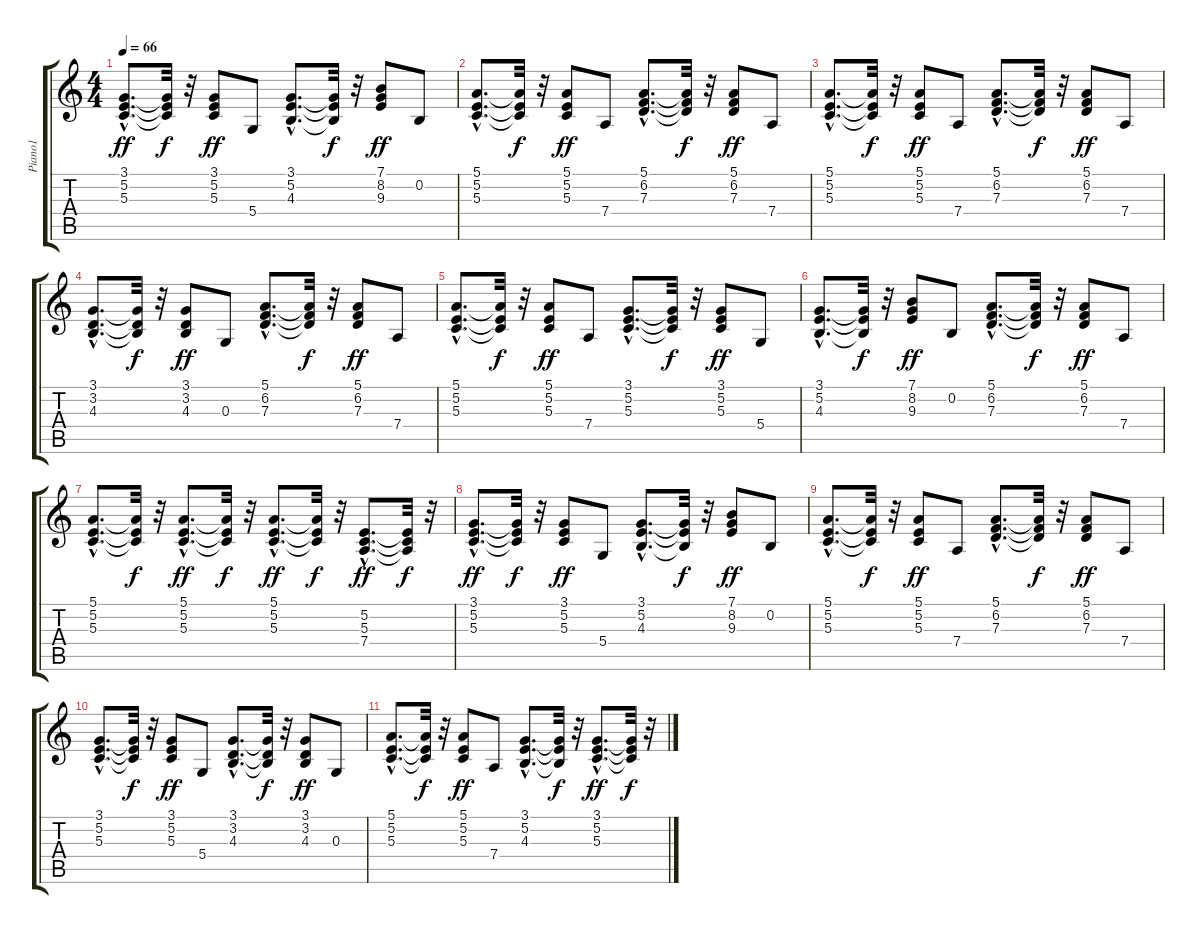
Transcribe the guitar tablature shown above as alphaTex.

\track ("Piano1" "Piano1") {instrument acousticgrandpiano}
\staff {score tabs}
\tuning (E4 B3 G3 D3 A2 E2) {hide}
\ts (4 4)
\tempo 66
\clef g2
\ks c
(3.1{hac} 5.2{hac} 5.3{hac}).8{d dy ff} (3.1{t} 5.2{t} 5.3{t}).32{dy f} r.32 (3.1 5.2 5.3).8{dy ff} 5.4.8 (3.1{hac} 5.2{hac} 4.3{hac}).8{d} (3.1{t} 5.2{t} 4.3{t}).32{dy f} r.32 (7.1 8.2 9.3).8{dy ff} 0.2.8 |
(5.1{hac} 5.2{hac} 5.3{hac}).8{d} (5.1{t} 5.2{t} 5.3{t}).32{dy f} r.32 (5.1 5.2 5.3).8{dy ff} 7.4.8 (5.1{hac} 6.2{hac} 7.3{hac}).8{d} (5.1{t} 6.2{t} 7.3{t}).32{dy f} r.32 (5.1 6.2 7.3).8{dy ff} 7.4.8 |
(5.1{hac} 5.2{hac} 5.3{hac}).8{d} (5.1{t} 5.2{t} 5.3{t}).32{dy f} r.32 (5.1 5.2 5.3).8{dy ff} 7.4.8 (5.1{hac} 6.2{hac} 7.3{hac}).8{d} (5.1{t} 6.2{t} 7.3{t}).32{dy f} r.32 (5.1 6.2 7.3).8{dy ff} 7.4.8 |
(3.1{hac} 3.2{hac} 4.3{hac}).8{d} (3.1{t} 3.2{t} 4.3{t}).32{dy f} r.32 (3.1 3.2 4.3).8{dy ff} 0.3.8 (5.1{hac} 6.2{hac} 7.3{hac}).8{d} (5.1{t} 6.2{t} 7.3{t}).32{dy f} r.32 (5.1 6.2 7.3).8{dy ff} 7.4.8 |
(5.1{hac} 5.2{hac} 5.3{hac}).8{d} (5.1{t} 5.2{t} 5.3{t}).32{dy f} r.32 (5.1 5.2 5.3).8{dy ff} 7.4.8 (3.1{hac} 5.2{hac} 5.3{hac}).8{d} (3.1{t} 5.2{t} 5.3{t}).32{dy f} r.32 (3.1 5.2 5.3).8{dy ff} 5.4.8 |
(3.1{hac} 5.2{hac} 4.3{hac}).8{d} (3.1{t} 5.2{t} 4.3{t}).32{dy f} r.32 (7.1 8.2 9.3).8{dy ff} 0.2.8 (5.1{hac} 6.2{hac} 7.3{hac}).8{d} (5.1{t} 6.2{t} 7.3{t}).32{dy f} r.32 (5.1 6.2 7.3).8{dy ff} 7.4.8 |
(5.1{hac} 5.2{hac} 5.3{hac}).8{d} (5.1{t} 5.2{t} 5.3{t}).32{dy f} r.32 (5.1{hac} 5.2{hac} 5.3{hac}).8{d dy ff} (5.1{t} 5.2{t} 5.3{t}).32{dy f} r.32 (5.1{hac} 5.2{hac} 5.3{hac}).8{d dy ff} (5.1{t} 5.2{t} 5.3{t}).32{dy f} r.32 (5.2{hac} 5.3{hac} 7.4{hac}).8{d dy ff} (5.2{t} 5.3{t} 7.4{t}).32{dy f} r.32 |
(3.1{hac} 5.2{hac} 5.3{hac}).8{d dy ff} (3.1{t} 5.2{t} 5.3{t}).32{dy f} r.32 (3.1 5.2 5.3).8{dy ff} 5.4.8 (3.1{hac} 5.2{hac} 4.3{hac}).8{d} (3.1{t} 5.2{t} 4.3{t}).32{dy f} r.32 (7.1 8.2 9.3).8{dy ff} 0.2.8 |
(5.1{hac} 5.2{hac} 5.3{hac}).8{d} (5.1{t} 5.2{t} 5.3{t}).32{dy f} r.32 (5.1 5.2 5.3).8{dy ff} 7.4.8 (5.1{hac} 6.2{hac} 7.3{hac}).8{d} (5.1{t} 6.2{t} 7.3{t}).32{dy f} r.32 (5.1 6.2 7.3).8{dy ff} 7.4.8 |
(3.1{hac} 5.2{hac} 5.3{hac}).8{d} (3.1{t} 5.2{t} 5.3{t}).32{dy f} r.32 (3.1 5.2 5.3).8{dy ff} 5.4.8 (3.1{hac} 3.2{hac} 4.3{hac}).8{d} (3.1{t} 3.2{t} 4.3{t}).32{dy f} r.32 (3.1 3.2 4.3).8{dy ff} 0.3.8 |
(5.1{hac} 5.2{hac} 5.3{hac}).8{d} (5.1{t} 5.2{t} 5.3{t}).32{dy f} r.32 (5.1 5.2 5.3).8{dy ff} 7.4.8 (3.1{hac} 5.2{hac} 4.3{hac}).8{d} (3.1{t} 5.2{t} 4.3{t}).32{dy f} r.32 (3.1{hac} 5.2{hac} 5.3{hac}).8{d dy ff} (3.1{t} 5.2{t} 5.3{t}).32{dy f} r.32
